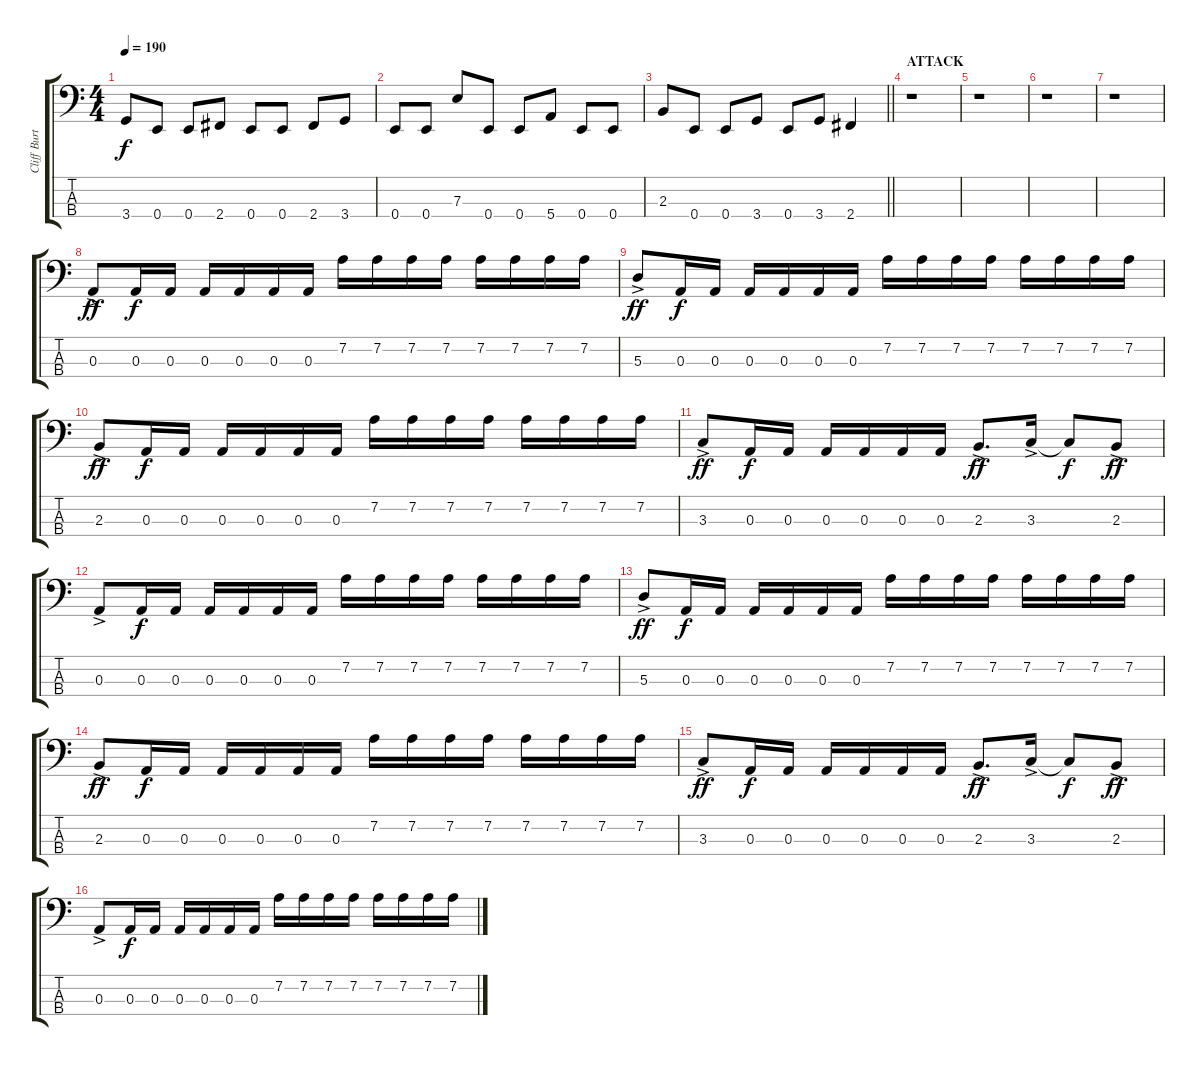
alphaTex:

\track ("Cliff Burton - bass guitar" "Cliff Burt") {instrument electricbassfinger}
\staff {score tabs}
\tuning (G2 D2 A1 E1) {hide}
\ts (4 4)
\tempo 190
\clef f4
\ks c
3.4.8{dy f} 0.4.8 0.4.8 2.4.8 0.4.8 0.4.8 2.4.8 3.4.8 |
0.4.8 0.4.8 7.3.8 0.4.8 0.4.8 5.4.8 0.4.8 0.4.8 |
\barLineRight lightlight
2.3.8 0.4.8 0.4.8 3.4.8 0.4.8 3.4.8 2.4.4 |
\section ("" "ATTACK")
r.1 |
r.1 |
r.1 |
r.1 |
0.3{ac}.8{dy ff} 0.3.16{dy f} 0.3.16 0.3.16 0.3.16 0.3.16 0.3.16 7.2.16 7.2.16 7.2.16 7.2.16 7.2.16 7.2.16 7.2.16 7.2.16 |
5.3{ac}.8{dy ff} 0.3.16{dy f} 0.3.16 0.3.16 0.3.16 0.3.16 0.3.16 7.2.16 7.2.16 7.2.16 7.2.16 7.2.16 7.2.16 7.2.16 7.2.16 |
2.3{ac}.8{dy ff} 0.3.16{dy f} 0.3.16 0.3.16 0.3.16 0.3.16 0.3.16 7.2.16 7.2.16 7.2.16 7.2.16 7.2.16 7.2.16 7.2.16 7.2.16 |
3.3{ac}.8{dy ff} 0.3.16{dy f} 0.3.16 0.3.16 0.3.16 0.3.16 0.3.16 2.3{ac}.8{d dy ff} 3.3{ac}.16 3.3{t}.8{dy f} 2.3{ac}.8{dy ff} |
0.3{ac}.8 0.3.16{dy f} 0.3.16 0.3.16 0.3.16 0.3.16 0.3.16 7.2.16 7.2.16 7.2.16 7.2.16 7.2.16 7.2.16 7.2.16 7.2.16 |
5.3{ac}.8{dy ff} 0.3.16{dy f} 0.3.16 0.3.16 0.3.16 0.3.16 0.3.16 7.2.16 7.2.16 7.2.16 7.2.16 7.2.16 7.2.16 7.2.16 7.2.16 |
2.3{ac}.8{dy ff} 0.3.16{dy f} 0.3.16 0.3.16 0.3.16 0.3.16 0.3.16 7.2.16 7.2.16 7.2.16 7.2.16 7.2.16 7.2.16 7.2.16 7.2.16 |
3.3{ac}.8{dy ff} 0.3.16{dy f} 0.3.16 0.3.16 0.3.16 0.3.16 0.3.16 2.3{ac}.8{d dy ff} 3.3{ac}.16 3.3{t}.8{dy f} 2.3{ac}.8{dy ff} |
0.3{ac}.8 0.3.16{dy f} 0.3.16 0.3.16 0.3.16 0.3.16 0.3.16 7.2.16 7.2.16 7.2.16 7.2.16 7.2.16 7.2.16 7.2.16 7.2.16
